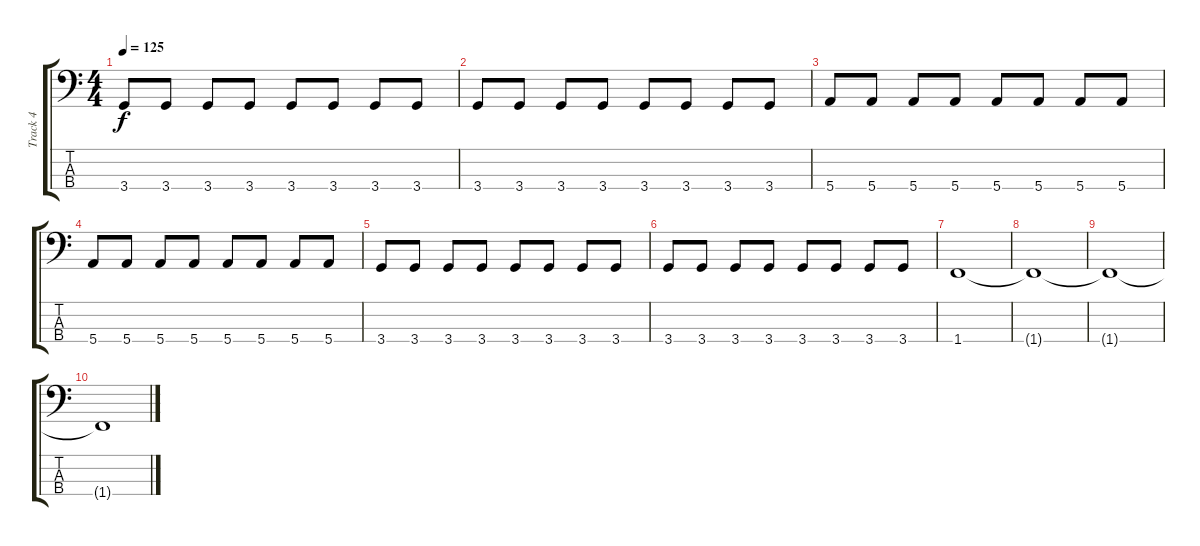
\track ("Track 4" "Track 4") {instrument electricbasspick}
\staff {score tabs}
\tuning (G2 D2 A1 E1) {hide}
\ts (4 4)
\tempo 125
\clef f4
\ks c
3.4.8{dy f} 3.4.8 3.4.8 3.4.8 3.4.8 3.4.8 3.4.8 3.4.8 |
3.4.8 3.4.8 3.4.8 3.4.8 3.4.8 3.4.8 3.4.8 3.4.8 |
5.4.8 5.4.8 5.4.8 5.4.8 5.4.8 5.4.8 5.4.8 5.4.8 |
5.4.8 5.4.8 5.4.8 5.4.8 5.4.8 5.4.8 5.4.8 5.4.8 |
3.4.8 3.4.8 3.4.8 3.4.8 3.4.8 3.4.8 3.4.8 3.4.8 |
3.4.8 3.4.8 3.4.8 3.4.8 3.4.8 3.4.8 3.4.8 3.4.8 |
1.4.1 |
1.4{t}.1 |
1.4{t}.1 |
1.4{t}.1
